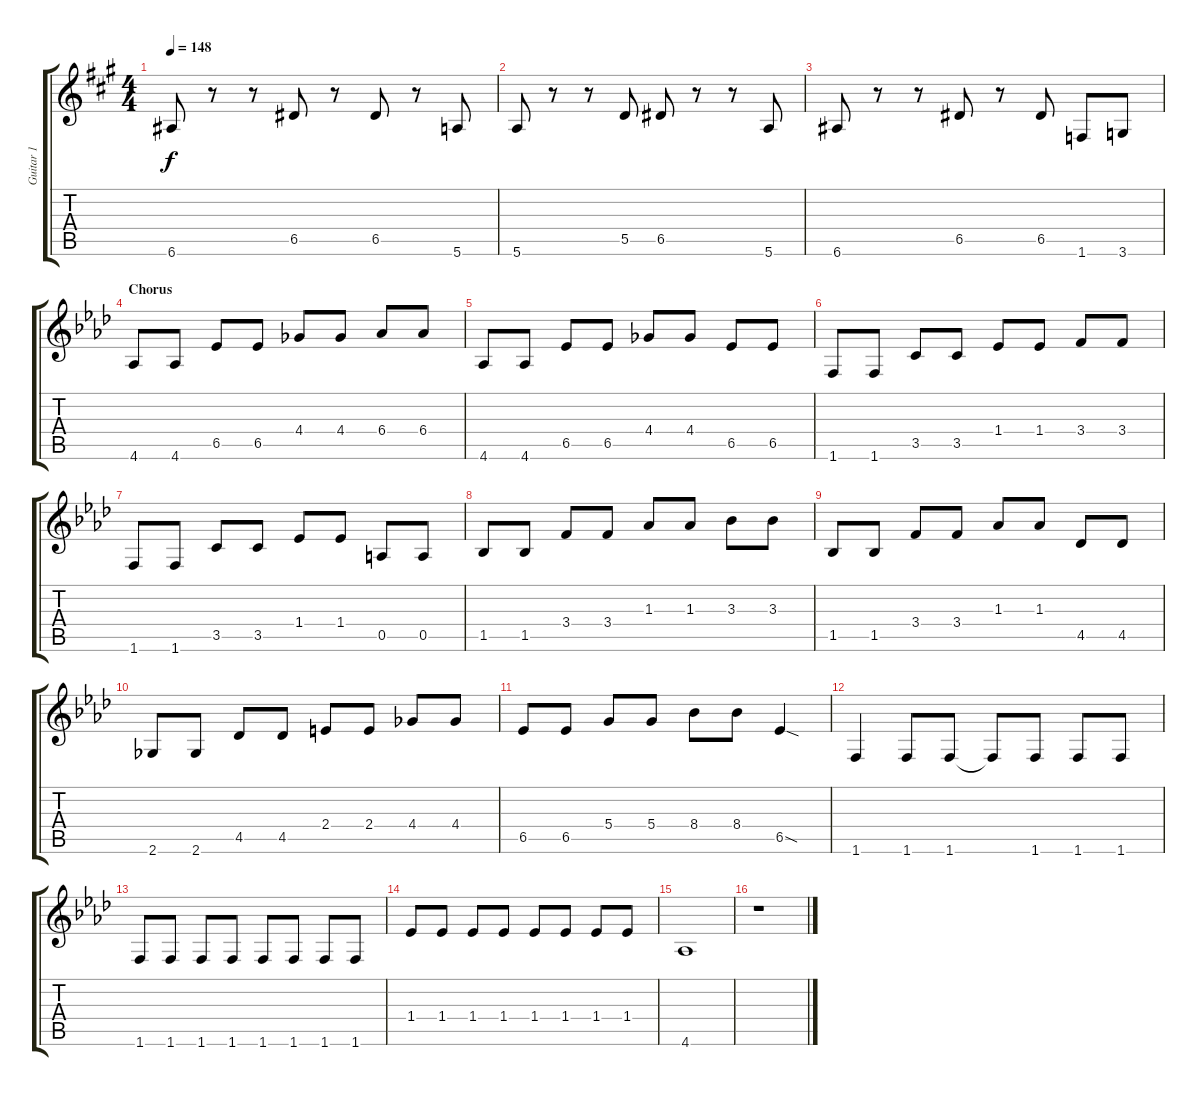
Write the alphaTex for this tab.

\track ("Guitar 1" "Guitar 1") {instrument electricguitarmuted}
\staff {score tabs}
\tuning (E4 B3 G3 D3 A2 E2) {hide}
\ts (4 4)
\tempo 148
\clef g2
\ks a
6.6.8{dy f} r.8 r.8 6.5.8 r.8 6.5.8 r.8 5.6.8 |
5.6.8 r.8 r.8 5.5.8 6.5.8 r.8 r.8 5.6.8 |
6.6.8 r.8 r.8 6.5.8 r.8 6.5.8 1.6.8 3.6.8 |
\section ("" "Chorus")
\ks ab
4.6.8 4.6.8 6.5.8 6.5.8 4.4.8 4.4.8 6.4.8 6.4.8 |
4.6.8 4.6.8 6.5.8 6.5.8 4.4.8 4.4.8 6.5.8 6.5.8 |
1.6.8 1.6.8 3.5.8 3.5.8 1.4.8 1.4.8 3.4.8 3.4.8 |
1.6.8 1.6.8 3.5.8 3.5.8 1.4.8 1.4.8 0.5.8 0.5.8 |
1.5.8 1.5.8 3.4.8 3.4.8 1.3.8 1.3.8 3.3.8 3.3.8 |
1.5.8 1.5.8 3.4.8 3.4.8 1.3.8 1.3.8 4.5.8 4.5.8 |
2.6.8 2.6.8 4.5.8 4.5.8 2.4.8 2.4.8 4.4.8 4.4.8 |
6.5.8 6.5.8 5.4.8 5.4.8 8.4.8 8.4.8 6.5{sod}.4 |
1.6.4 1.6.8 1.6.8 1.6{t}.8 1.6.8 1.6.8 1.6.8 |
1.6.8 1.6.8 1.6.8 1.6.8 1.6.8 1.6.8 1.6.8 1.6.8 |
1.4.8 1.4.8 1.4.8 1.4.8 1.4.8 1.4.8 1.4.8 1.4.8 |
4.6.1 |
r.1
